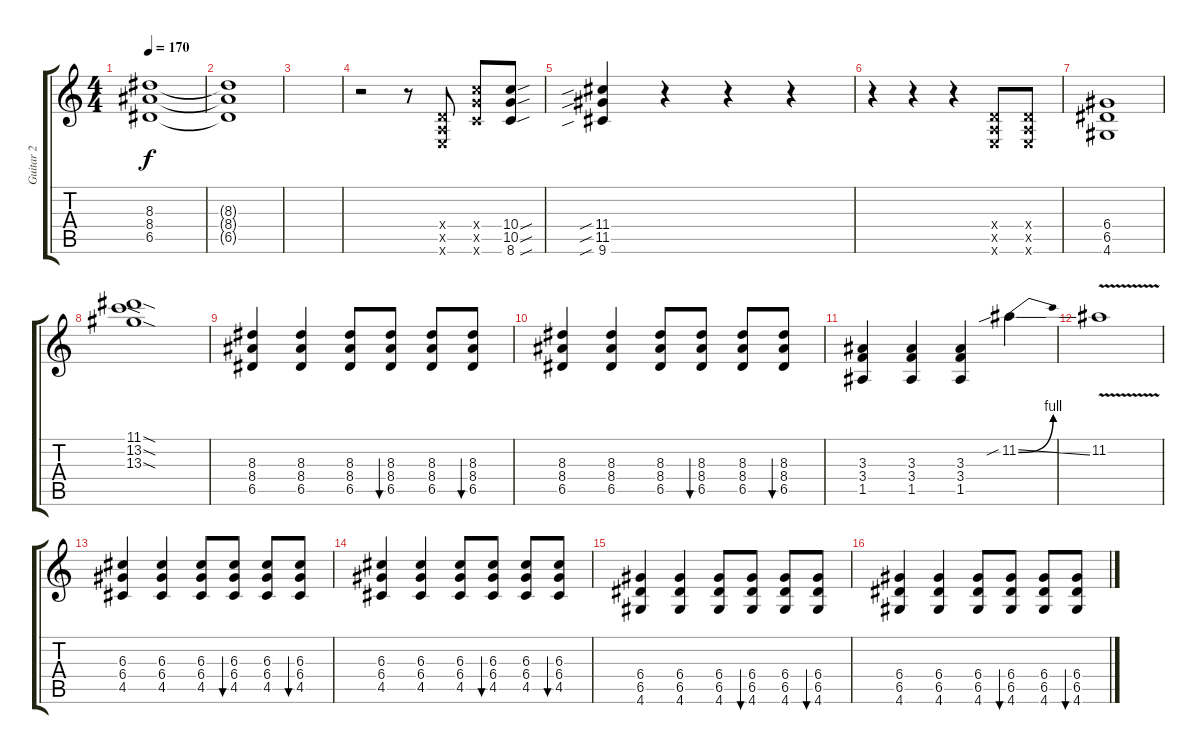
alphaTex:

\track ("Guitar 2" "Guitar 2") {instrument overdrivenguitar}
\staff {score tabs}
\tuning (E4 B3 G3 D3 A2 E2) {hide}
\ts (4 4)
\tempo 170
\clef g2
\ks c
(8.3 8.4 6.5).1{dy f} |
(8.3{t} 8.4{t} 6.5{t}).1 |
|
r.2 r.8 (0.4{x} 0.5{x} 0.6{x}).8 (10.4{x} 10.5{x} 8.6{x}).8 (10.4{sou} 10.5{sou} 8.6{sou}).8 |
(11.4{sib} 11.5{sib} 9.6{sib}).4 r.4 r.4 r.4 |
r.4 r.4 r.4 (0.4{x} 0.5{x} 0.6{x}).8 (0.4{x} 0.5{x} 0.6{x}).8 |
(6.4 6.5 4.6).1 |
(11.1{sod} 13.2{sod} 13.3{sod}).1 |
(8.3 8.4 6.5).4 (8.3 8.4 6.5).4 (8.3 8.4 6.5).8 (8.3 8.4 6.5).8{bu 60} (8.3 8.4 6.5).8 (8.3 8.4 6.5).8{bu 60} |
(8.3 8.4 6.5).4 (8.3 8.4 6.5).4 (8.3 8.4 6.5).8 (8.3 8.4 6.5).8{bu 60} (8.3 8.4 6.5).8 (8.3 8.4 6.5).8{bu 60} |
(3.3 3.4 1.5).4 (3.3 3.4 1.5).4 (3.3 3.4 1.5).4 11.2{be (bend 0 0 60 4) sib ss}.4 |
11.2{v}.1 |
(6.3 6.4 4.5).4 (6.3 6.4 4.5).4 (6.3 6.4 4.5).8 (6.3 6.4 4.5).8{bu 60} (6.3 6.4 4.5).8 (6.3 6.4 4.5).8{bu 60} |
(6.3 6.4 4.5).4 (6.3 6.4 4.5).4 (6.3 6.4 4.5).8 (6.3 6.4 4.5).8{bu 60} (6.3 6.4 4.5).8 (6.3 6.4 4.5).8{bu 60} |
(6.4 6.5 4.6).4 (6.4 6.5 4.6).4 (6.4 6.5 4.6).8 (6.4 6.5 4.6).8{bu 60} (6.4 6.5 4.6).8 (6.4 6.5 4.6).8{bu 60} |
(6.4 6.5 4.6).4 (6.4 6.5 4.6).4 (6.4 6.5 4.6).8 (6.4 6.5 4.6).8{bu 60} (6.4 6.5 4.6).8 (6.4 6.5 4.6).8{bu 60}
